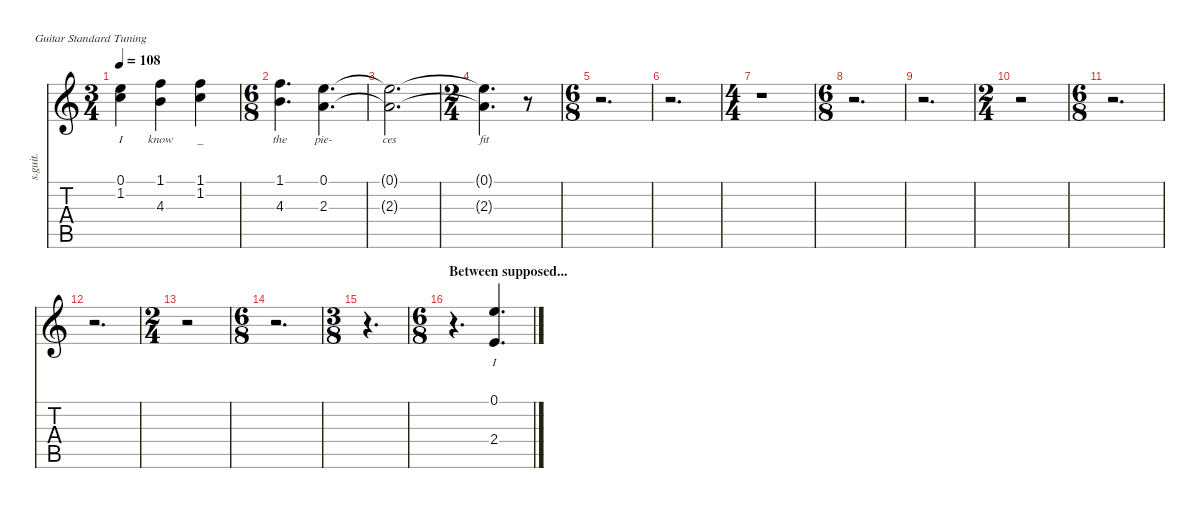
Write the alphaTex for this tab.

\defaultSystemsLayout 4
\hideDynamics
\bracketExtendMode nobrackets
\track ("Maynard James Keenan (Vocals)" "s.guit.") {instrument bassoon}
\staff {score tabs}
\tuning (E4 B3 G3 D3 A2 E2)
\displaytranspose 12
\ts (3 4)
\beaming (8 2 2 2 2)
\tempo 108
\clef g2
\ks c
(0.1 1.2).4{lyrics (0 "I") lyrics (1 "") lyrics (2 "") lyrics (3 "") lyrics (4 "") dy f} (1.1 4.3).4{lyrics (0 "know") lyrics (1 "") lyrics (2 "") lyrics (3 "") lyrics (4 "")} (1.1 1.2).4{lyrics (0 "_") lyrics (1 "") lyrics (2 "") lyrics (3 "") lyrics (4 "")} |
\ts (6 8)
\beaming (8 2 2 2 2)
(1.1 4.3).4{d lyrics (0 "the") lyrics (1 "") lyrics (2 "") lyrics (3 "") lyrics (4 "")} (0.1 2.3).4{d lyrics (0 "pie-") lyrics (1 "") lyrics (2 "") lyrics (3 "") lyrics (4 "")} |
(0.1{t} 2.3{t}).2{d lyrics (0 "ces") lyrics (1 "") lyrics (2 "") lyrics (3 "") lyrics (4 "")} |
\ts (2 4)
\beaming (8 2 2 2 2)
(0.1{t} 2.3{t}).4{d lyrics (0 "fit") lyrics (1 "") lyrics (2 "") lyrics (3 "") lyrics (4 "")} r.8 |
\ts (6 8)
\beaming (8 2 2 2 2)
r.2{d} |
r.2{d} |
\ts (4 4)
\beaming (8 2 2 2 2)
r.1 |
\ts (6 8)
\beaming (8 2 2 2 2)
r.2{d} |
r.2{d} |
\ts (2 4)
\beaming (8 2 2 2 2)
r.2 |
\ts (6 8)
\beaming (8 2 2 2 2)
r.2{d} |
r.2{d} |
\ts (2 4)
\beaming (8 2 2 2 2)
r.2 |
\ts (6 8)
\beaming (8 2 2 2 2)
r.2{d} |
\ts (3 8)
\beaming (8 2 2 2 2)
r.4{d} |
\ts (6 8)
\beaming (8 2 2 2 2)
\section ("" "Between supposed...")
r.4{d} (0.1 2.4).4{d lyrics (0 "I") lyrics (1 "") lyrics (2 "") lyrics (3 "") lyrics (4 "")}
